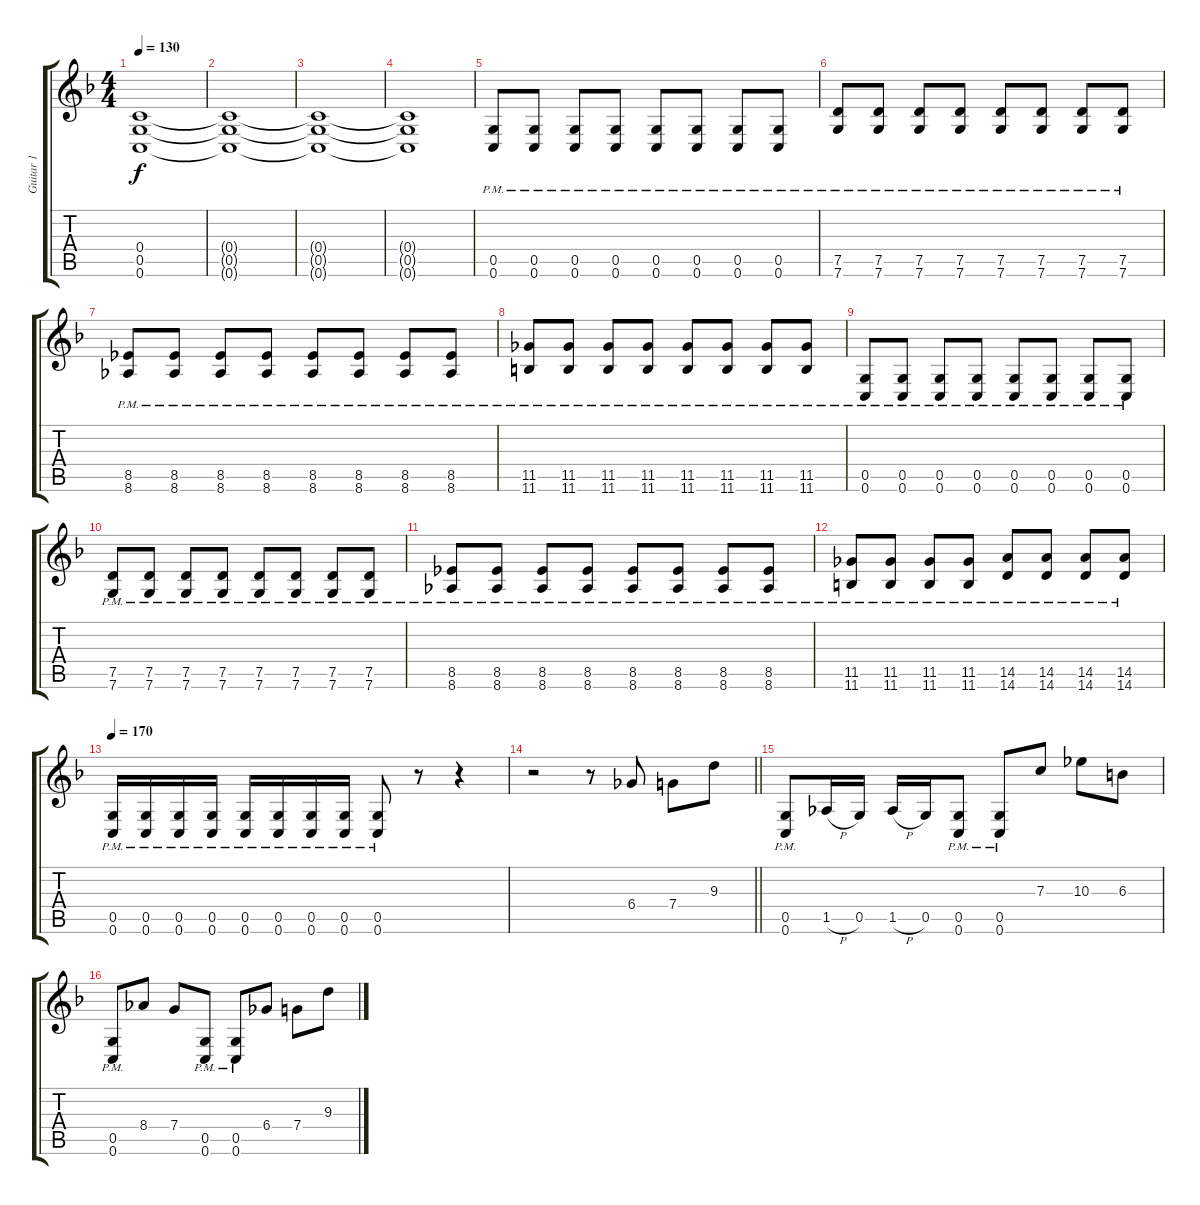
\track ("Guitar 1" "Guitar 1") {instrument distortionguitar}
\staff {score tabs}
\tuning (D4 A3 F3 C3 G2 C2) {hide}
\ts (4 4)
\tempo 130
\clef g2
\ks f
(0.4{t} 0.5{t} 0.6{t}).1{dy f} |
(0.4{t} 0.5{t} 0.6{t}).1 |
(0.4{t} 0.5{t} 0.6{t}).1 |
(0.4{t} 0.5{t} 0.6{t}).1 |
(0.5{pm} 0.6{pm}).8 (0.5{pm} 0.6{pm}).8 (0.5{pm} 0.6{pm}).8 (0.5{pm} 0.6{pm}).8 (0.5{pm} 0.6{pm}).8 (0.5{pm} 0.6{pm}).8 (0.5{pm} 0.6{pm}).8 (0.5{pm} 0.6{pm}).8 |
(7.5{pm} 7.6{pm}).8 (7.5{pm} 7.6{pm}).8 (7.5{pm} 7.6{pm}).8 (7.5{pm} 7.6{pm}).8 (7.5{pm} 7.6{pm}).8 (7.5{pm} 7.6{pm}).8 (7.5{pm} 7.6{pm}).8 (7.5{pm} 7.6{pm}).8 |
(8.5{pm} 8.6{pm}).8 (8.5{pm} 8.6{pm}).8 (8.5{pm} 8.6{pm}).8 (8.5{pm} 8.6{pm}).8 (8.5{pm} 8.6{pm}).8 (8.5{pm} 8.6{pm}).8 (8.5{pm} 8.6{pm}).8 (8.5{pm} 8.6{pm}).8 |
(11.5{pm} 11.6{pm}).8 (11.5{pm} 11.6{pm}).8 (11.5{pm} 11.6{pm}).8 (11.5{pm} 11.6{pm}).8 (11.5{pm} 11.6{pm}).8 (11.5{pm} 11.6{pm}).8 (11.5{pm} 11.6{pm}).8 (11.5{pm} 11.6{pm}).8 |
(0.5{pm} 0.6{pm}).8 (0.5{pm} 0.6{pm}).8 (0.5{pm} 0.6{pm}).8 (0.5{pm} 0.6{pm}).8 (0.5{pm} 0.6{pm}).8 (0.5{pm} 0.6{pm}).8 (0.5{pm} 0.6{pm}).8 (0.5{pm} 0.6{pm}).8 |
(7.5{pm} 7.6{pm}).8 (7.5{pm} 7.6{pm}).8 (7.5{pm} 7.6{pm}).8 (7.5{pm} 7.6{pm}).8 (7.5{pm} 7.6{pm}).8 (7.5{pm} 7.6{pm}).8 (7.5{pm} 7.6{pm}).8 (7.5{pm} 7.6{pm}).8 |
(8.5{pm} 8.6{pm}).8 (8.5{pm} 8.6{pm}).8 (8.5{pm} 8.6{pm}).8 (8.5{pm} 8.6{pm}).8 (8.5{pm} 8.6{pm}).8 (8.5{pm} 8.6{pm}).8 (8.5{pm} 8.6{pm}).8 (8.5{pm} 8.6{pm}).8 |
(11.5{pm} 11.6{pm}).8 (11.5{pm} 11.6{pm}).8 (11.5{pm} 11.6{pm}).8 (11.5{pm} 11.6{pm}).8 (14.5{pm} 14.6{pm}).8 (14.5{pm} 14.6{pm}).8 (14.5{pm} 14.6{pm}).8 (14.5{pm} 14.6{pm}).8 |
\tempo 170
(0.5{pm} 0.6{pm}).16 (0.5{pm} 0.6{pm}).16 (0.5{pm} 0.6{pm}).16 (0.5{pm} 0.6{pm}).16 (0.5{pm} 0.6{pm}).16 (0.5{pm} 0.6{pm}).16 (0.5{pm} 0.6{pm}).16 (0.5{pm} 0.6{pm}).16 (0.5{pm} 0.6{pm}).8 r.8 r.4 |
\barLineRight lightlight
r.2 r.8 6.4.8 7.4.8 9.3.8 |
(0.5{pm} 0.6{pm}).8 1.5{h}.16 0.5.16 1.5{h}.16 0.5.16 (0.5{pm} 0.6{pm}).8 (0.5{pm} 0.6{pm}).8 7.3.8 10.3.8 6.3.8 |
(0.5{pm} 0.6{pm}).8 8.4.8 7.4.8 (0.5{pm} 0.6{pm}).8 (0.5{pm} 0.6{pm}).8 6.4.8 7.4.8 9.3.8
